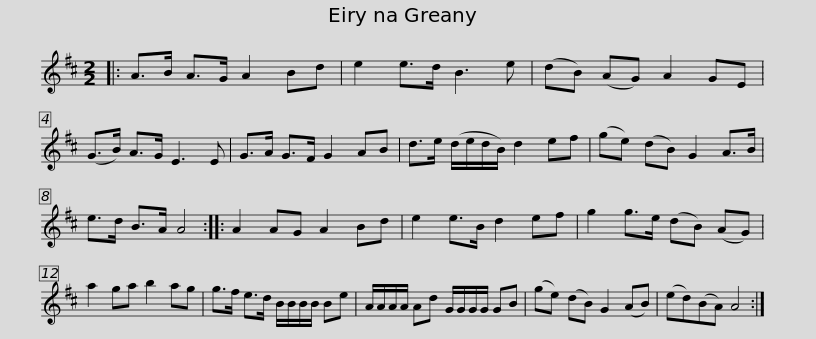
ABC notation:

X:1
L:1/8
M:2/2
I:linebreak $
K:D
V:1 treble
V:1
|: A>B A>G A2 Bd | e2 e>d B3 e | (dB) (AG) A2 GE | (G>B) A>G E3 E | G>A G>F G2 AB |$ %5
 d>e (d/e/d/B/) d2 ef | (ge) (dB) G2 A>B | e>d B>A A4 :: A2 AG A2 Bd | e2 e>B d2 ef | %10
 g2 g>e (dB) (AG) |$ a2 ga b2 ag | g>f e>d B/B/B/B/ Be | A/A/A/A/ Ad G/G/G/G/ GB | (ge) (dB) G2 (AB) | %15
 (ed)(BA) A4 :| %16
